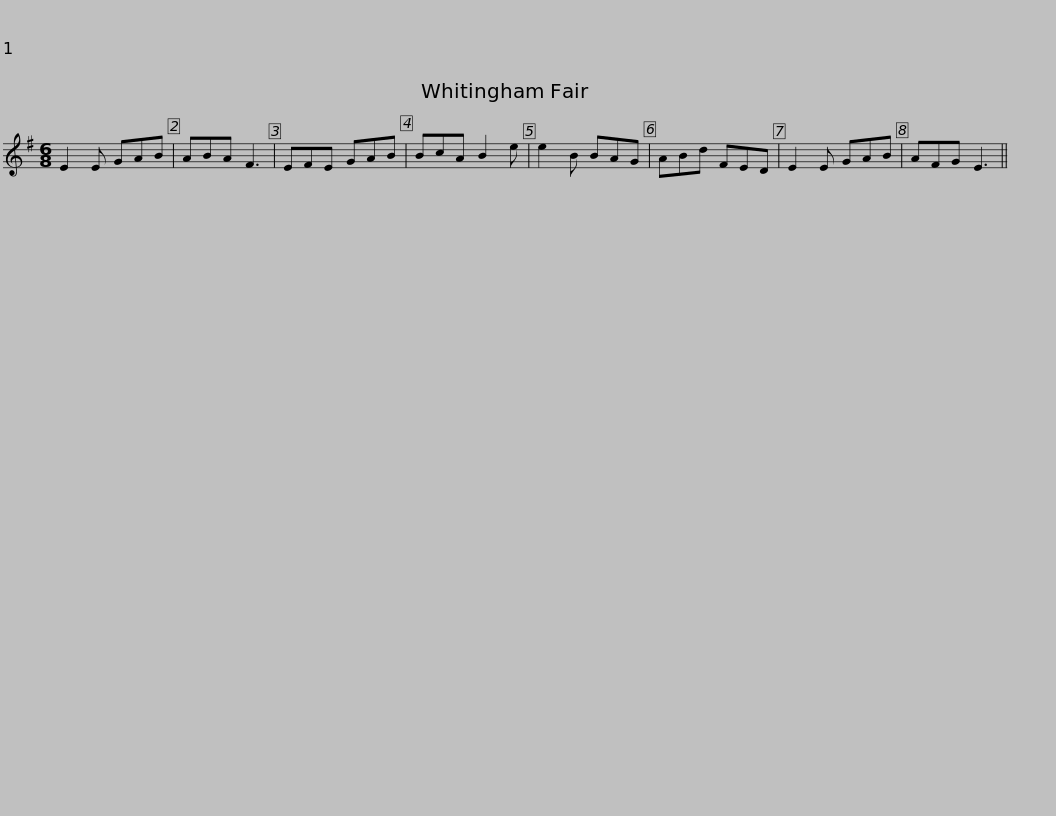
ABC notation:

X:1
L:1/8
M:6/8
I:linebreak $
K:Emin
V:1 treble
V:1
 E2 E GAB | ABA F3 | EFE GAB | BcA B2 e | e2 B BAG | %5
 ABd FED | E2 E GAB | AFG E3 || %8
